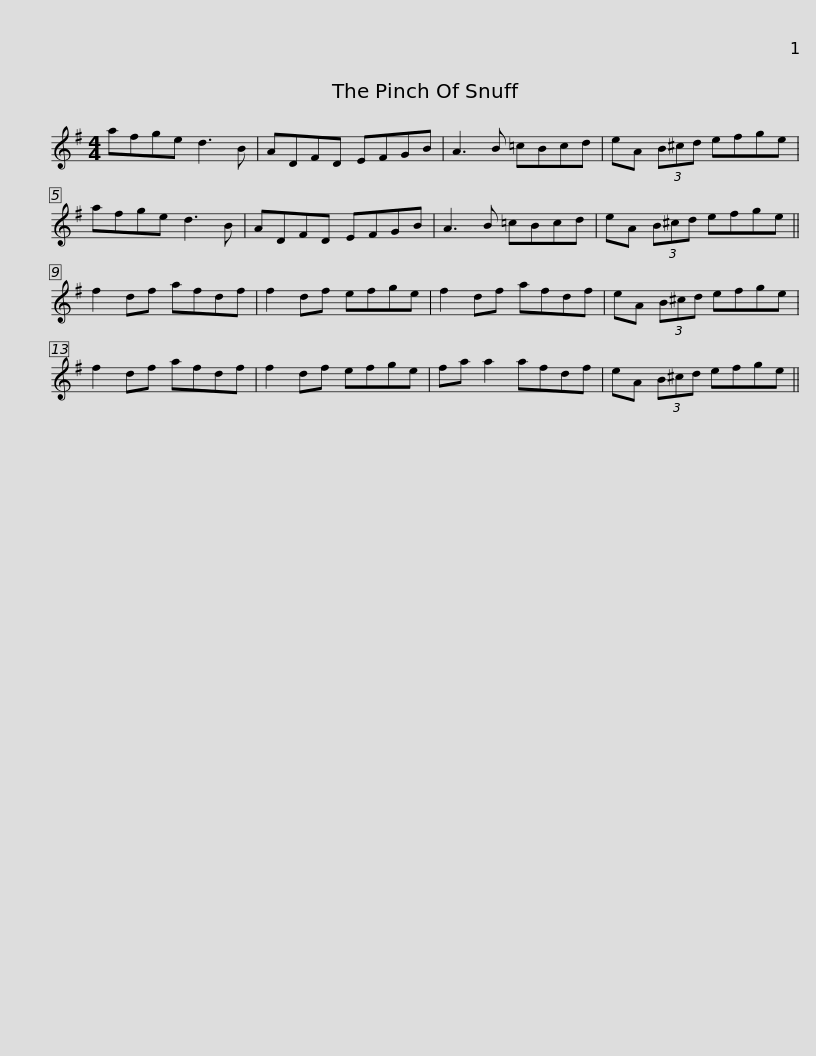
X:1
L:1/8
M:4/4
I:linebreak $
K:G
V:1 treble
V:1
 afge d3 B | ADFD EFGB | A3 B =cBcd | eA (3B^cd efge | afge d3 B |$ %5
 ADFD EFGB | A3 B =cBcd | eA (3B^cd efge || f2 df afdf | f2 df efge | %10
 f2 df afdf |$ eA (3B^cd efge | f2 df afdf | f2 df efge | fa a2 afdf | %15
 eA (3B^cd efge || %16
